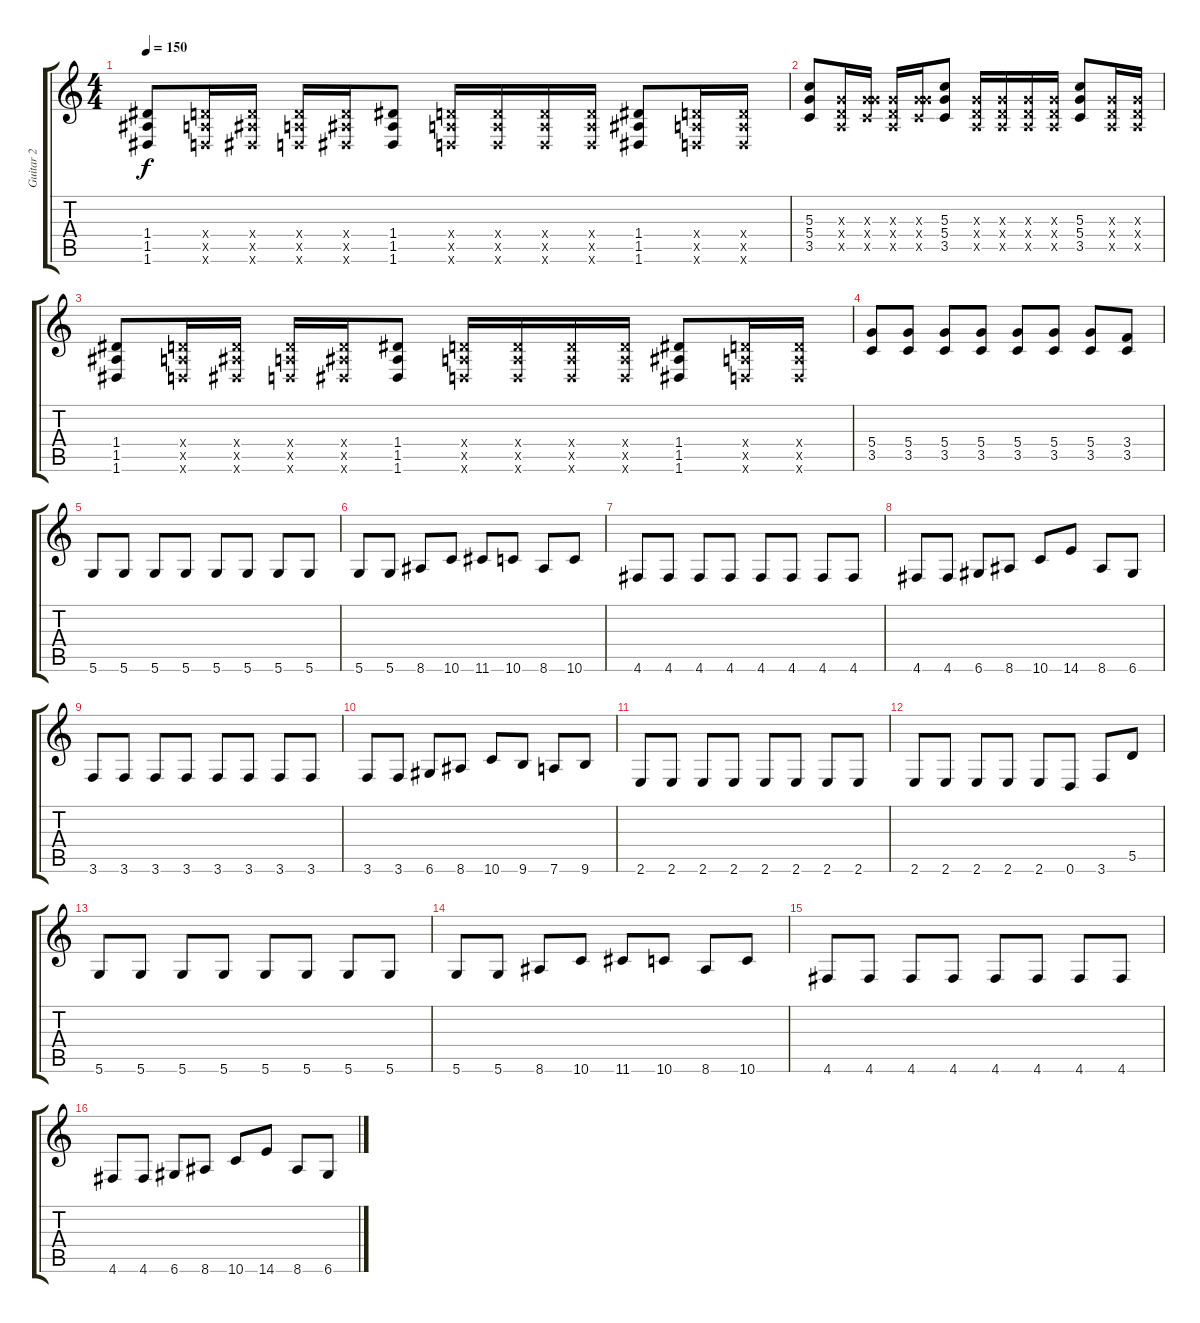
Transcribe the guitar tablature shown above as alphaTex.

\track ("Guitar 2" "Guitar 2") {instrument distortionguitar}
\staff {score tabs}
\tuning (E4 B3 G3 D3 A2 D2) {hide}
\ts (4 4)
\tempo 150
\clef g2
\ks c
(1.4 1.5 1.6).8{dy f} (0.4{x} 0.5{x} 0.6{x}).16 (0.4{x} 1.5{x} 1.6{x}).16 (0.4{x} 0.5{x} 0.6{x}).16 (0.4{x} 1.5{x} 1.6{x}).16 (1.4 1.5 1.6).8 (0.4{x} 0.5{x} 0.6{x}).16 (0.4{x} 0.5{x} 0.6{x}).16 (0.4{x} 0.5{x} 0.6{x}).16 (0.4{x} 0.5{x} 0.6{x}).16 (1.4 1.5 1.6).8 (0.4{x} 0.5{x} 0.6{x}).16 (0.4{x} 0.5{x} 0.6{x}).16 |
(5.3 5.4 3.5).8 (0.3{x} 0.4{x} 0.5{x}).16 (0.3{x} 5.4{x} 3.5{x}).16 (0.3{x} 0.4{x} 0.5{x}).16 (0.3{x} 5.4{x} 3.5{x}).16 (5.3 5.4 3.5).8 (0.3{x} 0.4{x} 0.5{x}).16 (0.3{x} 0.4{x} 0.5{x}).16 (0.3{x} 0.4{x} 0.5{x}).16 (0.3{x} 0.4{x} 0.5{x}).16 (5.3 5.4 3.5).8 (0.3{x} 0.4{x} 0.5{x}).16 (0.3{x} 0.4{x} 0.5{x}).16 |
(1.4 1.5 1.6).8 (0.4{x} 0.5{x} 0.6{x}).16 (0.4{x} 1.5{x} 1.6{x}).16 (0.4{x} 0.5{x} 0.6{x}).16 (0.4{x} 1.5{x} 1.6{x}).16 (1.4 1.5 1.6).8 (0.4{x} 0.5{x} 0.6{x}).16 (0.4{x} 0.5{x} 0.6{x}).16 (0.4{x} 0.5{x} 0.6{x}).16 (0.4{x} 0.5{x} 0.6{x}).16 (1.4 1.5 1.6).8 (0.4{x} 0.5{x} 0.6{x}).16 (0.4{x} 0.5{x} 0.6{x}).16 |
(5.4 3.5).8 (5.4 3.5).8 (5.4 3.5).8 (5.4 3.5).8 (5.4 3.5).8 (5.4 3.5).8 (5.4 3.5).8 (3.4 3.5).8 |
5.6.8 5.6.8 5.6.8 5.6.8 5.6.8 5.6.8 5.6.8 5.6.8 |
5.6.8 5.6.8 8.6.8 10.6.8 11.6.8 10.6.8 8.6.8 10.6.8 |
4.6.8 4.6.8 4.6.8 4.6.8 4.6.8 4.6.8 4.6.8 4.6.8 |
4.6.8 4.6.8 6.6.8 8.6.8 10.6.8 14.6.8 8.6.8 6.6.8 |
3.6.8 3.6.8 3.6.8 3.6.8 3.6.8 3.6.8 3.6.8 3.6.8 |
3.6.8 3.6.8 6.6.8 8.6.8 10.6.8 9.6.8 7.6.8 9.6.8 |
2.6.8 2.6.8 2.6.8 2.6.8 2.6.8 2.6.8 2.6.8 2.6.8 |
2.6.8 2.6.8 2.6.8 2.6.8 2.6.8 0.6.8 3.6.8 5.5.8 |
5.6.8 5.6.8 5.6.8 5.6.8 5.6.8 5.6.8 5.6.8 5.6.8 |
5.6.8 5.6.8 8.6.8 10.6.8 11.6.8 10.6.8 8.6.8 10.6.8 |
4.6.8 4.6.8 4.6.8 4.6.8 4.6.8 4.6.8 4.6.8 4.6.8 |
4.6.8 4.6.8 6.6.8 8.6.8 10.6.8 14.6.8 8.6.8 6.6.8
